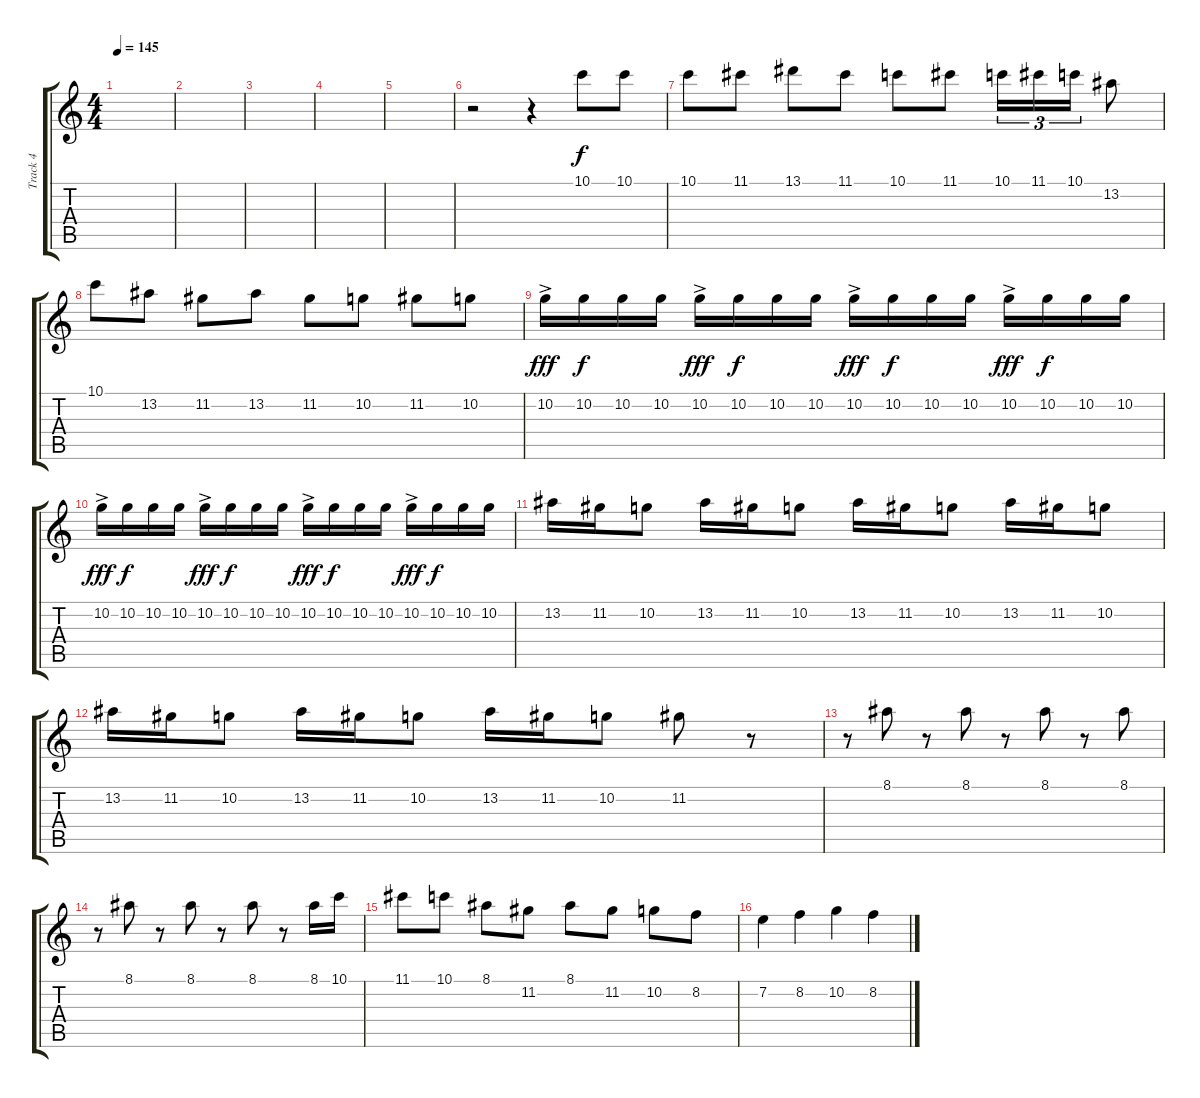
\track ("Track 4" "Track 4") {instrument acousticguitarsteel}
\staff {score tabs}
\tuning (D4 A3 F3 C3 G2 C2) {hide}
\ts (4 4)
\tempo 145
\clef g2
\ks c
|
|
|
|
|
r.2 r.4 10.1.8 10.1.8 |
10.1.8 11.1.8 13.1.8 11.1.8 10.1.8 11.1.8 10.1.16{tu (3 2)} 11.1.16{tu (3 2)} 10.1.16{tu (3 2)} 13.2.8 |
10.1.8 13.2.8 11.2.8 13.2.8 11.2.8 10.2.8 11.2.8 10.2.8 |
10.2{ac}.16{dy fff} 10.2.16{dy f} 10.2.16 10.2.16 10.2{ac}.16{dy fff} 10.2.16{dy f} 10.2.16 10.2.16 10.2{ac}.16{dy fff} 10.2.16{dy f} 10.2.16 10.2.16 10.2{ac}.16{dy fff} 10.2.16{dy f} 10.2.16 10.2.16 |
10.2{ac}.16{dy fff} 10.2.16{dy f} 10.2.16 10.2.16 10.2{ac}.16{dy fff} 10.2.16{dy f} 10.2.16 10.2.16 10.2{ac}.16{dy fff} 10.2.16{dy f} 10.2.16 10.2.16 10.2{ac}.16{dy fff} 10.2.16{dy f} 10.2.16 10.2.16 |
13.2.16 11.2.16 10.2.8 13.2.16 11.2.16 10.2.8 13.2.16 11.2.16 10.2.8 13.2.16 11.2.16 10.2.8 |
13.2.16 11.2.16 10.2.8 13.2.16 11.2.16 10.2.8 13.2.16 11.2.16 10.2.8 11.2.8 r.8 |
r.8 8.1.8 r.8 8.1.8 r.8 8.1.8 r.8 8.1.8 |
r.8 8.1.8 r.8 8.1.8 r.8 8.1.8 r.8 8.1.16 10.1.16 |
11.1.8 10.1.8 8.1.8 11.2.8 8.1.8 11.2.8 10.2.8 8.2.8 |
7.2.4 8.2.4 10.2.4 8.2.4
